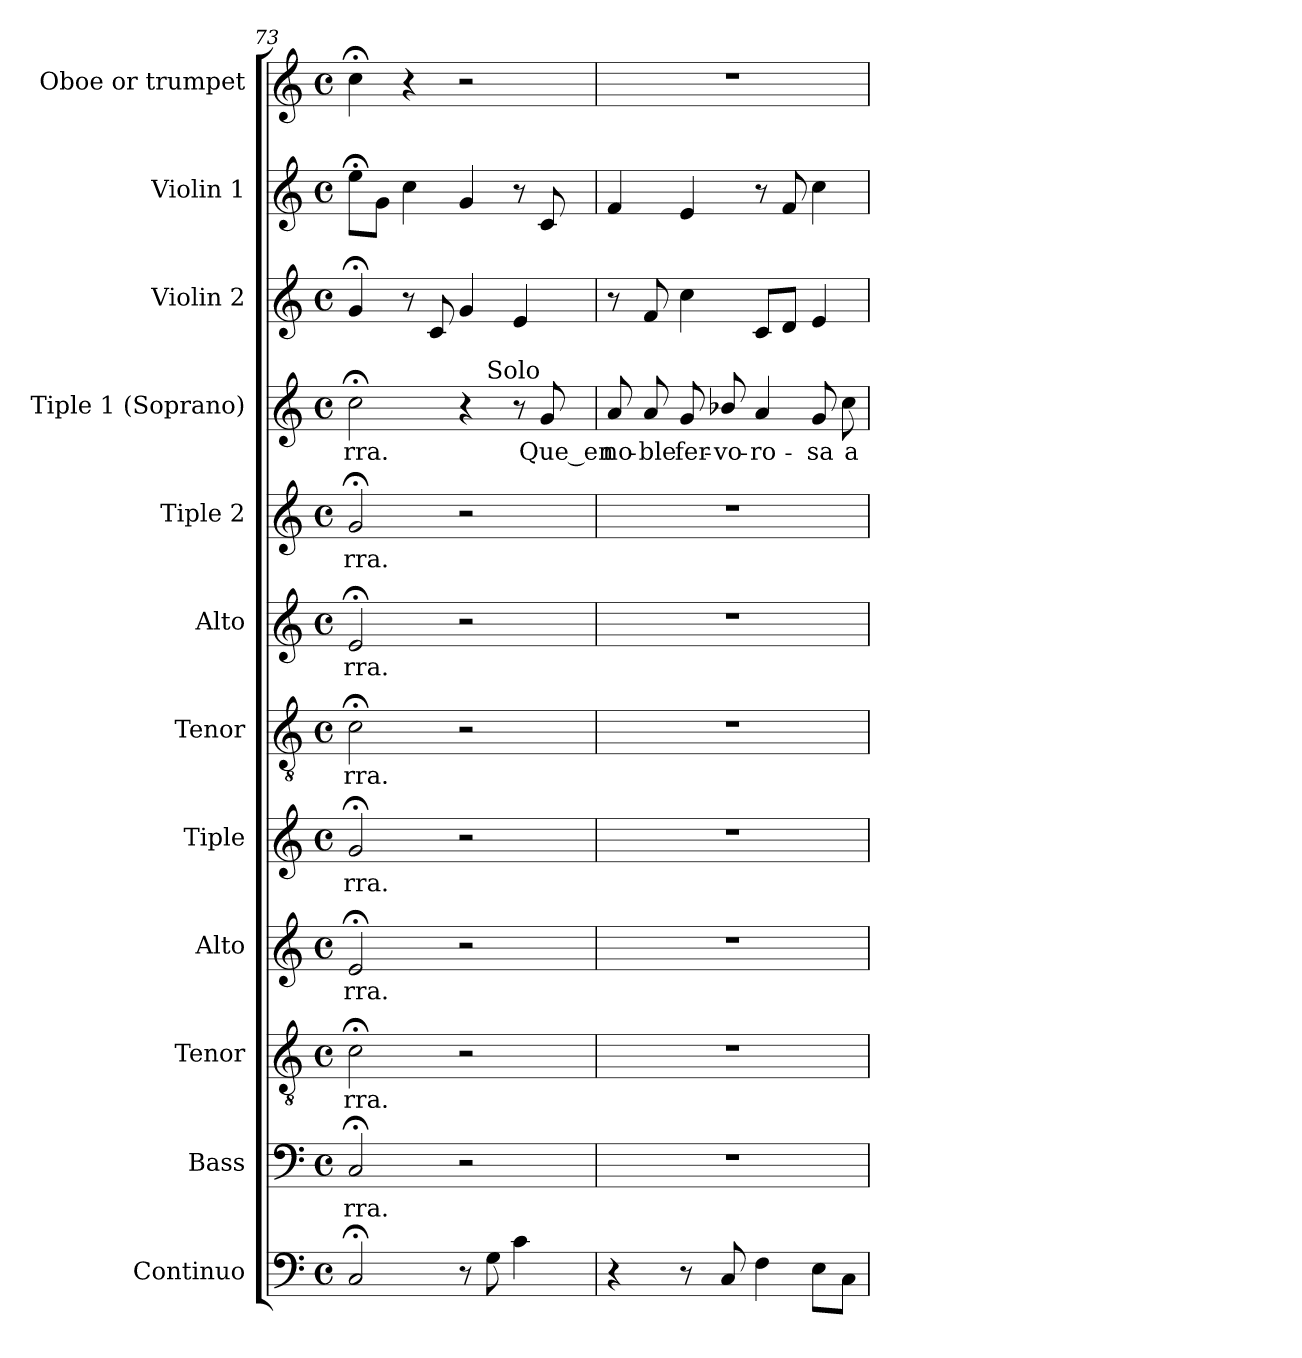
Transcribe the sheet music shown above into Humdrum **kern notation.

**kern	**kern	**text	**kern	**text	**kern	**text	**kern	**text	**kern	**text	**kern	**text	**kern	**text	**kern	**text	**kern	**kern	**kern
*part12	*part11	*part11	*part10	*part10	*part9	*part9	*part8	*part8	*part7	*part7	*part6	*part6	*part5	*part5	*part4	*part4	*part3	*part2	*part1
*staff12	*staff11	*staff11	*staff10	*staff10	*staff9	*staff9	*staff8	*staff8	*staff7	*staff7	*staff6	*staff6	*staff5	*staff5	*staff4	*staff4	*staff3	*staff2	*staff1
*I"Continuo	*I"Bass	*	*I"Tenor	*	*I"Alto	*	*I"Tiple	*	*I"Tenor	*	*I"Alto	*	*I"Tiple 2	*	*I"Tiple 1 (Soprano)	*	*I"Violin 2	*I"Violin 1	*I"Oboe or trumpet
*	*I'B.	*	*I'T.	*	*I'A.	*	*	*	*I'T.	*	*I'A.	*	*	*	*I'S1.	*	*I'Vln. 2	*I'Vln. 1	*I'Ob.
*clefF4	*clefF4	*	*clefGv2	*	*clefG2	*	*clefG2	*	*clefGv2	*	*clefG2	*	*clefG2	*	*clefG2	*	*clefG2	*clefG2	*clefG2
*	*	*	*ITrd7c12	*	*	*	*	*	*ITrd7c12	*	*	*	*	*	*	*	*	*	*
*k[]	*k[]	*	*k[]	*	*k[]	*	*k[]	*	*k[]	*	*k[]	*	*k[]	*	*k[]	*	*k[]	*k[]	*k[]
*C:	*C:	*	*C:	*	*C:	*	*C:	*	*C:	*	*C:	*	*C:	*	*C:	*	*C:	*C:	*C:
*M4/4	*M4/4	*	*M4/4	*	*M4/4	*	*M4/4	*	*M4/4	*	*M4/4	*	*M4/4	*	*M4/4	*	*M4/4	*M4/4	*M4/4
*met(c)	*met(c)	*	*met(c)	*	*met(c)	*	*met(c)	*	*met(c)	*	*met(c)	*	*met(c)	*	*met(c)	*	*met(c)	*met(c)	*met(c)
=73	=73	=73	=73	=73	=73	=73	=73	=73	=73	=73	=73	=73	=73	=73	=73	=73	=73	=73	=73
!	!	!LO:LY:b:color=#000000	!	!	!	!	!	!	!	!	!	!	!	!	!	!	!	!	!
!	!	!	!	!LO:LY:b:color=#000000	!	!	!	!	!	!	!	!	!	!	!	!	!	!	!
!	!	!	!	!	!	!LO:LY:b:color=#000000	!	!	!	!	!	!	!	!	!	!	!	!	!
!	!	!	!	!	!	!	!	!LO:LY:b:color=#000000	!	!	!	!	!	!	!	!	!	!	!
!	!	!	!	!	!	!	!	!	!	!LO:LY:b:color=#000000	!	!	!	!	!	!	!	!	!
!	!	!	!	!	!	!	!	!	!	!	!	!LO:LY:b:color=#000000	!	!	!	!	!	!	!
!	!	!	!	!	!	!	!	!	!	!	!	!	!	!LO:LY:b:color=#000000	!	!	!	!	!
!	!	!	!	!	!	!	!	!	!	!	!	!	!	!	!	!LO:LY:b:color=#000000	!	!	!
*	*	*	*	*	*	*	*	*	*	*	*	*	*	*	*^	*	*	*	*
2C;i/	2C;i/	-rra.	2C;i\	-rra.	2e;i/	-rra.	2g;i/	-rra.	2C;i\	-rra.	2e;i/	-rra.	2g;i/	-rra.	2cc;i\	2ryy	-rra.	4g;i/	8ee;i\L	4cc;i\
.	.	.	.	.	.	.	.	.	.	.	.	.	.	.	.	.	.	.	8gi\J	.
.	.	.	.	.	.	.	.	.	.	.	.	.	.	.	.	.	.	8r	4cci\	4r
.	.	.	.	.	.	.	.	.	.	.	.	.	.	.	.	.	.	8ci/	.	.
8r	2r	.	2r	.	2r	.	2r	.	2r	.	2r	.	2r	.	4r	8ryy	.	4gi/	4gi/	2r
!	!	!	!	!	!	!	!	!	!	!	!	!	!	!	!	!LO:TX:a:t=Solo	!	!	!	!
8Gi\	.	.	.	.	.	.	.	.	.	.	.	.	.	.	.	4.ryy	.	.	.	.
4ci\	.	.	.	.	.	.	.	.	.	.	.	.	.	.	8r	.	.	4ei/	8r	.
!	!	!	!	!	!	!	!	!	!	!	!	!	!	!	!	!	!LO:LY:b:color=#000000	!	!	!
.	.	.	.	.	.	.	.	.	.	.	.	.	.	.	8gi/	.	Que_en	.	8ci/	.
*	*	*	*	*	*	*	*	*	*	*	*	*	*	*	*v	*v	*	*	*	*
!!LO:PB:g=z
=74	=74	=74	=74	=74	=74	=74	=74	=74	=74	=74	=74	=74	=74	=74	=74	=74	=74	=74	=74
*	*	*	*	*	*	*	*	*	*	*	*	*	*	*	*^	*	*	*	*
!	!	!	!	!	!	!	!	!	!	!	!	!	!	!	!	!	!LO:LY:b:color=#000000	!	!	!
*	*	*	*	*	*	*	*	*	*	*	*	*	*	*	*v	*v	*	*	*	*
4r	1r	.	1r	.	1r	.	1r	.	1r	.	1r	.	1r	.	8ai/	no-	8r	4fi/	1r
!	!	!	!	!	!	!	!	!	!	!	!	!	!	!	!	!LO:LY:b:color=#000000	!	!	!
.	.	.	.	.	.	.	.	.	.	.	.	.	.	.	8ai/	-ble	8fi/	.	.
!	!	!	!	!	!	!	!	!	!	!	!	!	!	!	!	!LO:LY:b:color=#000000	!	!	!
8r	.	.	.	.	.	.	.	.	.	.	.	.	.	.	8gi/	fer-	4cci\	4ei/	.
!	!	!	!	!	!	!	!	!	!	!	!	!	!	!	!	!LO:LY:b:color=#000000	!	!	!
8Ci/	.	.	.	.	.	.	.	.	.	.	.	.	.	.	8b-Xi/	-vo-	.	.	.
!	!	!	!	!	!	!	!	!	!	!	!	!	!	!	!	!LO:LY:b:color=#000000	!	!	!
4Fi\	.	.	.	.	.	.	.	.	.	.	.	.	.	.	4ai/	-ro-	8ci/L	8r	.
.	.	.	.	.	.	.	.	.	.	.	.	.	.	.	.	.	8di/J	8fi/	.
!	!	!	!	!	!	!	!	!	!	!	!	!	!	!	!	!LO:LY:b:color=#000000	!	!	!
8Ei\L	.	.	.	.	.	.	.	.	.	.	.	.	.	.	8gi/	-sa	4ei/	4cci\	.
!	!	!	!	!	!	!	!	!	!	!	!	!	!	!	!	!LO:LY:b:color=#000000	!	!	!
8Ci\J	.	.	.	.	.	.	.	.	.	.	.	.	.	.	8cci\	a-	.	.	.
=	=	=	=	=	=	=	=	=	=	=	=	=	=	=	=	=	=	=	=
*-	*-	*-	*-	*-	*-	*-	*-	*-	*-	*-	*-	*-	*-	*-	*-	*-	*-	*-	*-
